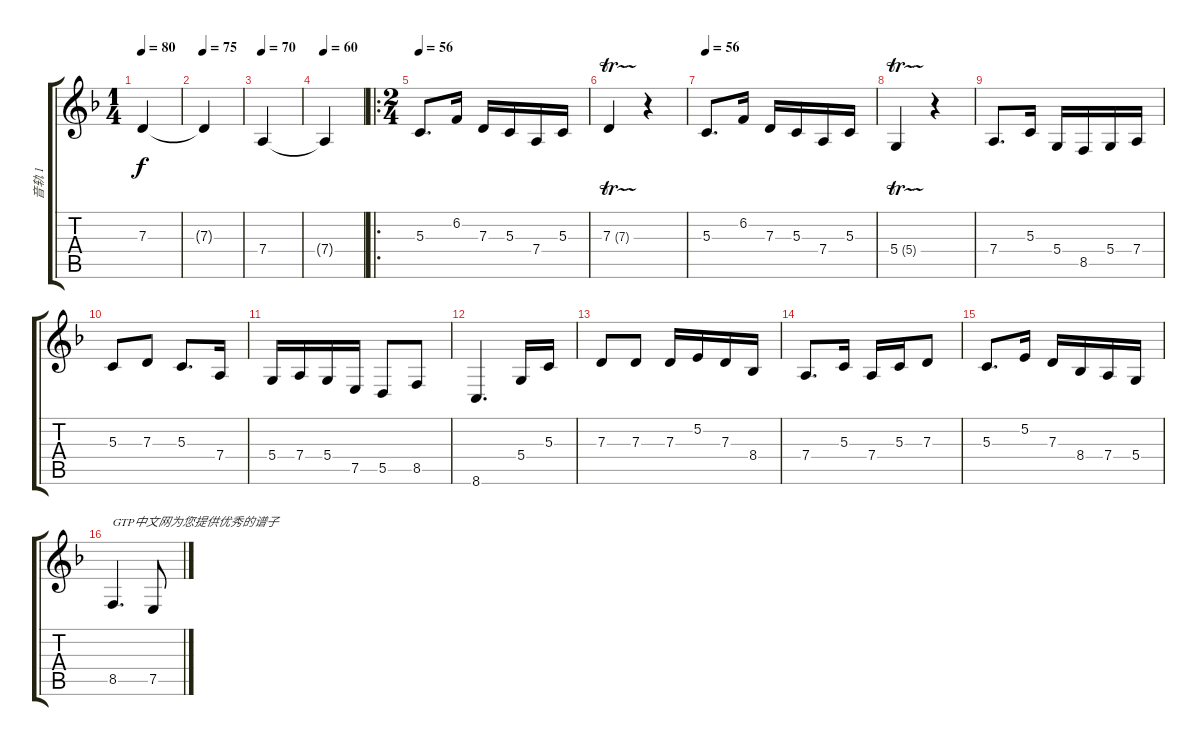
\track ("音轨 1" "音轨 1") {instrument stringensemble1}
\staff {score tabs}
\tuning (E4 B3 G3 D3 A2 E2) {hide}
\ts (1 4)
\tempo 80
\clef g2
\ks f
7.3.4{dy f} |
\tempo 75
7.3{t}.4 |
\tempo 70
7.4.4 |
\tempo 60
7.4{t}.4 |
\ro
\ts (2 4)
\tempo 56
5.3.8{d} 6.2.16 7.3.16 5.3.16 7.4.16 5.3.16 |
7.3{tr (7 64)}.4 r.4 |
\tempo 56
5.3.8{d} 6.2.16 7.3.16 5.3.16 7.4.16 5.3.16 |
5.4{tr (5 64)}.4 r.4 |
7.4.8{d} 5.3.16 5.4.16 8.5.16 5.4.16 7.4.16 |
5.3.8 7.3.8 5.3.8{d} 7.4.16 |
5.4.16 7.4.16 5.4.16 7.5.16 5.5.8 8.5.8 |
8.6.4{d} 5.4.16 5.3.16 |
7.3.8 7.3.8 7.3.16 5.2.16 7.3.16 8.4.16 |
7.4.8{d} 5.3.16 7.4.16 5.3.16 7.3.8 |
5.3.8{d} 5.2.16 7.3.16 8.4.16 7.4.16 5.4.16 |
8.5.4{d txt "GTP中文网为您提供优秀的谱子"} 7.5.8
